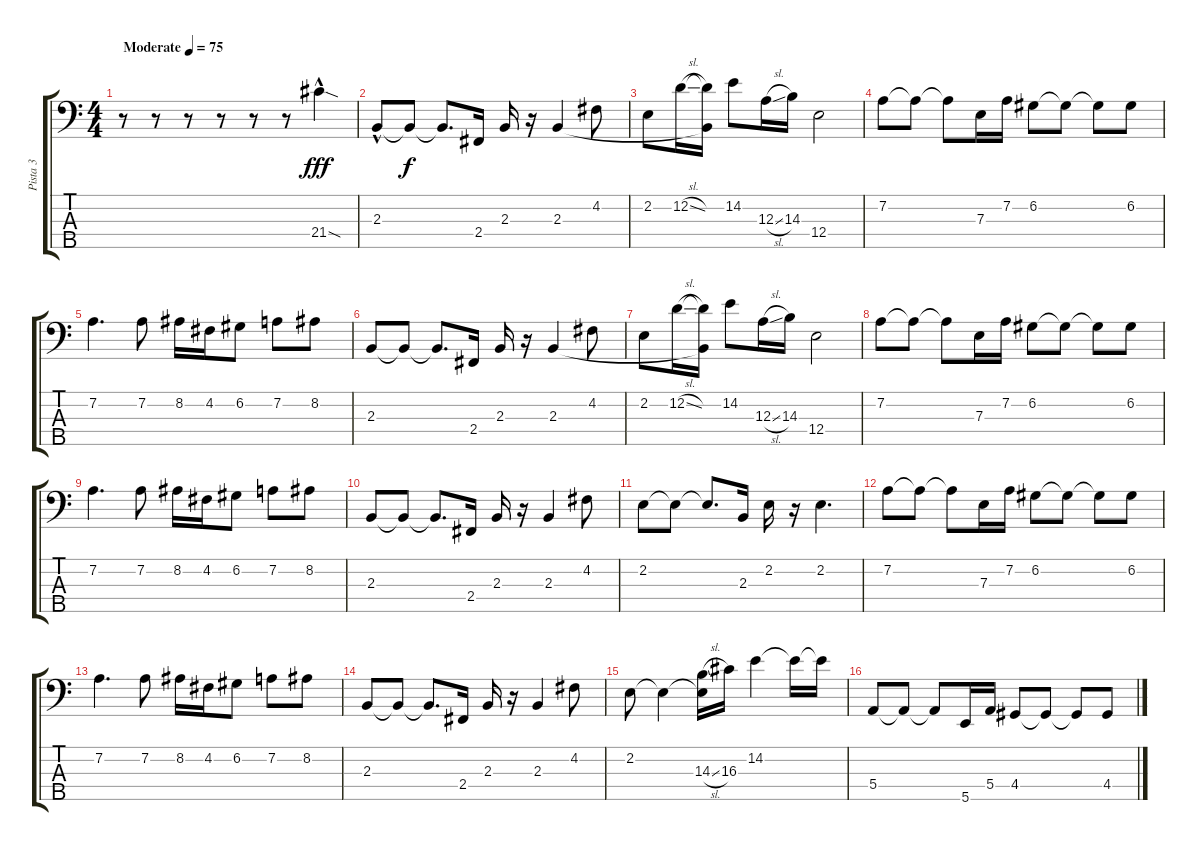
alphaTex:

\track ("Pista 3" "Pista 3") {instrument electricbassfinger}
\staff {score tabs}
\tuning (G2 D2 A1 E1 B0) {hide}
\ts (4 4)
\tempo (75 "Moderate")
\clef f4
\ks c
r.8{dy fff instrument electricbassfinger} r.8 r.8 r.8 r.8 r.8 21.4{sod hac}.4 |
2.3{hac}.8 2.3{t}.8{dy f} 2.3{t}.8{d} 2.4.16 2.3.16 r.16 2.3.4 4.2.8 |
2.2.8 12.2{sl}.16 (12.2{t} 2.3{t}).16 14.2.8 12.3{sl}.16 14.3.16 12.4.2 |
7.2.8 7.2{t}.8 7.2{t}.8 7.3.16 7.2.16 6.2.8 6.2{t}.8 6.2{t}.8 6.2.8 |
7.2.4{d} 7.2.8 8.2.16 4.2.16 6.2.8 7.2.8 8.2.8 |
2.3.8 2.3{t}.8 2.3{t}.8{d} 2.4.16 2.3.16 r.16 2.3.4 4.2.8 |
2.2.8 12.2{sl}.16 (12.2{t} 2.3{t}).16 14.2.8 12.3{sl}.16 14.3.16 12.4.2 |
7.2.8 7.2{t}.8 7.2{t}.8 7.3.16 7.2.16 6.2.8 6.2{t}.8 6.2{t}.8 6.2.8 |
7.2.4{d} 7.2.8 8.2.16 4.2.16 6.2.8 7.2.8 8.2.8 |
2.3.8 2.3{t}.8 2.3{t}.8{d} 2.4.16 2.3.16 r.16 2.3.4 4.2.8 |
2.2.8 2.2{t}.8 2.2{t}.8{d} 2.3.16 2.2.16 r.16 2.2.4{d} |
7.2.8 7.2{t}.8 7.2{t}.8 7.3.16 7.2.16 6.2.8 6.2{t}.8 6.2{t}.8 6.2.8 |
7.2.4{d} 7.2.8 8.2.16 4.2.16 6.2.8 7.2.8 8.2.8 |
2.3.8 2.3{t}.8 2.3{t}.8{d} 2.4.16 2.3.16 r.16 2.3.4 4.2.8 |
2.2.8 2.2{t}.4 (2.2{t} 14.3{sl}).16 16.3.16 14.2.4 14.2{t}.16 14.2{t}.16 |
5.4.8 5.4{t}.8 5.4{t}.8 5.5.16 5.4.16 4.4.8 4.4{t}.8 4.4{t}.8 4.4.8
